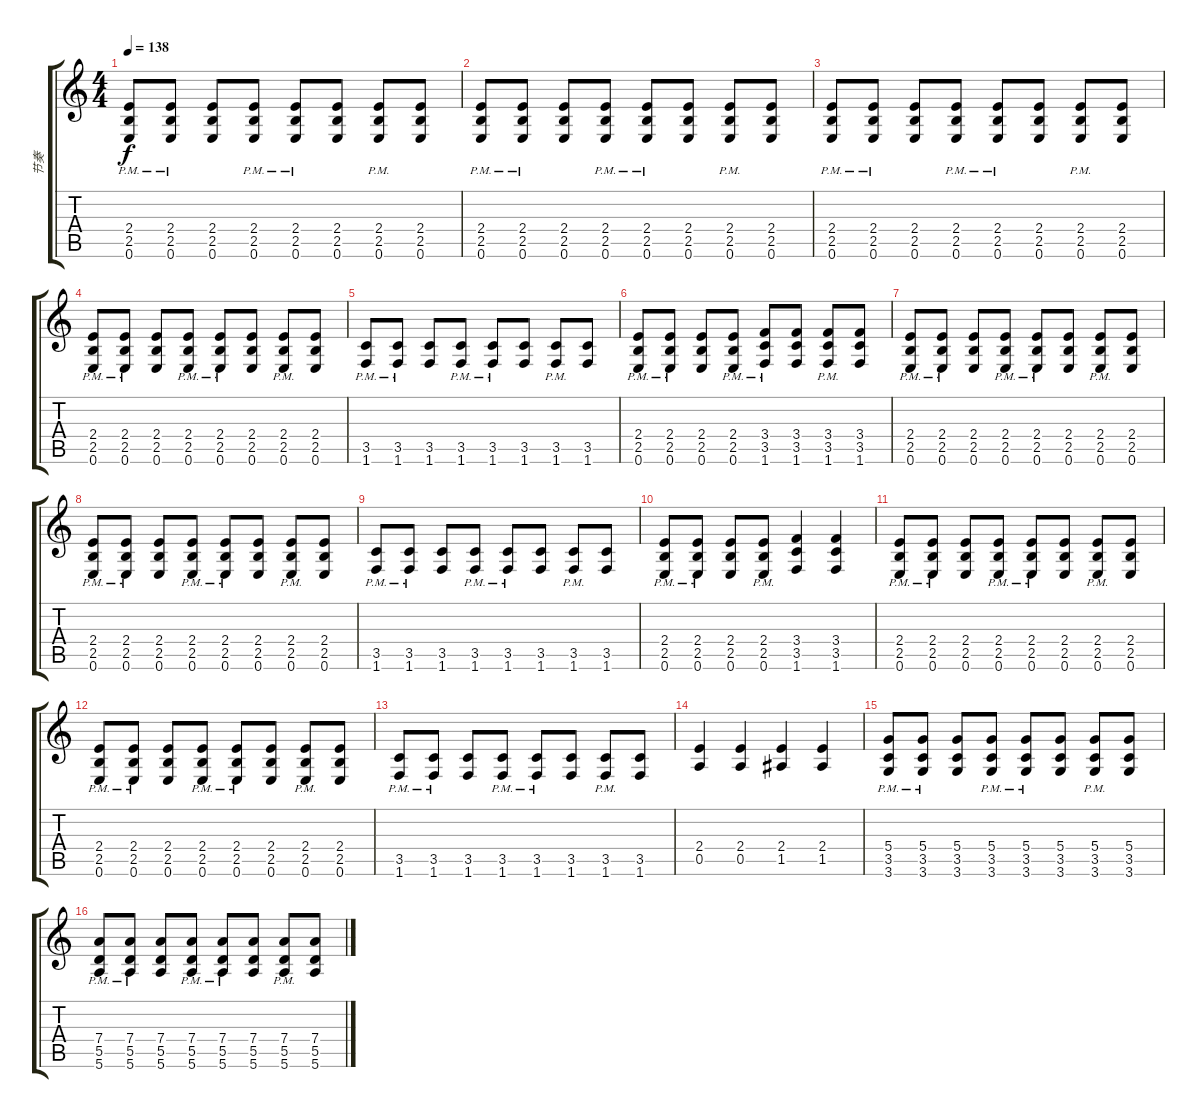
\track ("节奏" "节奏") {instrument distortionguitar}
\staff {score tabs}
\tuning (E4 B3 G3 D3 A2 E2) {hide}
\ts (4 4)
\tempo 138
\clef g2
\ks c
(2.4{pm} 2.5{pm} 0.6{pm}).8{dy f} (2.4{pm} 2.5{pm} 0.6{pm}).8 (2.4 2.5 0.6).8 (2.4{pm} 2.5{pm} 0.6{pm}).8 (2.4{pm} 2.5{pm} 0.6{pm}).8 (2.4 2.5 0.6).8 (2.4{pm} 2.5{pm} 0.6{pm}).8 (2.4 2.5 0.6).8 |
(2.4{pm} 2.5{pm} 0.6{pm}).8 (2.4{pm} 2.5{pm} 0.6{pm}).8{txt ""} (2.4 2.5 0.6).8 (2.4{pm} 2.5{pm} 0.6{pm}).8 (2.4{pm} 2.5{pm} 0.6{pm}).8 (2.4 2.5 0.6).8 (2.4{pm} 2.5{pm} 0.6{pm}).8 (2.4 2.5 0.6).8 |
(2.4{pm} 2.5{pm} 0.6{pm}).8 (2.4{pm} 2.5{pm} 0.6{pm}).8 (2.4 2.5 0.6).8 (2.4{pm} 2.5{pm} 0.6{pm}).8 (2.4{pm} 2.5{pm} 0.6{pm}).8 (2.4 2.5 0.6).8 (2.4{pm} 2.5{pm} 0.6{pm}).8 (2.4 2.5 0.6).8 |
(2.4{pm} 2.5{pm} 0.6{pm}).8 (2.4{pm} 2.5{pm} 0.6{pm}).8 (2.4 2.5 0.6).8 (2.4{pm} 2.5{pm} 0.6{pm}).8 (2.4{pm} 2.5{pm} 0.6{pm}).8 (2.4 2.5 0.6).8 (2.4{pm} 2.5{pm} 0.6{pm}).8 (2.4 2.5 0.6).8 |
(3.5{pm} 1.6{pm}).8 (3.5{pm} 1.6{pm}).8 (3.5 1.6).8 (3.5{pm} 1.6{pm}).8 (3.5{pm} 1.6{pm}).8 (3.5 1.6).8 (3.5{pm} 1.6{pm}).8 (3.5 1.6).8 |
(2.4{pm} 2.5{pm} 0.6{pm}).8 (2.4{pm} 2.5{pm} 0.6{pm}).8 (2.4 2.5 0.6).8 (2.4{pm} 2.5{pm} 0.6{pm}).8 (3.4{pm} 3.5{pm} 1.6{pm}).8 (3.4 3.5 1.6).8 (3.4{pm} 3.5{pm} 1.6{pm}).8 (3.4 3.5 1.6).8 |
(2.4{pm} 2.5{pm} 0.6{pm}).8 (2.4{pm} 2.5{pm} 0.6{pm}).8 (2.4 2.5 0.6).8 (2.4{pm} 2.5{pm} 0.6{pm}).8 (2.4{pm} 2.5{pm} 0.6{pm}).8 (2.4 2.5 0.6).8 (2.4{pm} 2.5{pm} 0.6{pm}).8 (2.4 2.5 0.6).8 |
(2.4{pm} 2.5{pm} 0.6{pm}).8 (2.4{pm} 2.5{pm} 0.6{pm}).8 (2.4 2.5 0.6).8 (2.4{pm} 2.5{pm} 0.6{pm}).8 (2.4{pm} 2.5{pm} 0.6{pm}).8 (2.4 2.5 0.6).8 (2.4{pm} 2.5{pm} 0.6{pm}).8 (2.4 2.5 0.6).8 |
(3.5{pm} 1.6{pm}).8 (3.5{pm} 1.6{pm}).8 (3.5 1.6).8 (3.5{pm} 1.6{pm}).8 (3.5{pm} 1.6{pm}).8 (3.5 1.6).8 (3.5{pm} 1.6{pm}).8 (3.5 1.6).8 |
(2.4{pm} 2.5{pm} 0.6{pm}).8 (2.4{pm} 2.5{pm} 0.6{pm}).8 (2.4 2.5 0.6).8 (2.4{pm} 2.5{pm} 0.6{pm}).8 (3.4 3.5 1.6).4 (3.4 3.5 1.6).4 |
(2.4{pm} 2.5{pm} 0.6{pm}).8 (2.4{pm} 2.5{pm} 0.6{pm}).8 (2.4 2.5 0.6).8 (2.4{pm} 2.5{pm} 0.6{pm}).8 (2.4{pm} 2.5{pm} 0.6{pm}).8 (2.4 2.5 0.6).8 (2.4{pm} 2.5{pm} 0.6{pm}).8 (2.4 2.5 0.6).8 |
(2.4{pm} 2.5{pm} 0.6{pm}).8 (2.4{pm} 2.5{pm} 0.6{pm}).8 (2.4 2.5 0.6).8 (2.4{pm} 2.5{pm} 0.6{pm}).8 (2.4{pm} 2.5{pm} 0.6{pm}).8 (2.4 2.5 0.6).8 (2.4{pm} 2.5{pm} 0.6{pm}).8 (2.4 2.5 0.6).8 |
(3.5{pm} 1.6{pm}).8 (3.5{pm} 1.6{pm}).8 (3.5 1.6).8 (3.5{pm} 1.6{pm}).8 (3.5{pm} 1.6{pm}).8 (3.5 1.6).8 (3.5{pm} 1.6{pm}).8 (3.5 1.6).8 |
(2.4 0.5).4 (2.4 0.5).4 (2.4 1.5).4 (2.4 1.5).4 |
(5.4{pm} 3.5{pm} 3.6).8 (5.4{pm} 3.5{pm} 3.6).8 (5.4 3.5 3.6).8 (5.4{pm} 3.5{pm} 3.6).8 (5.4{pm} 3.5{pm} 3.6).8 (5.4 3.5 3.6).8 (5.4{pm} 3.5{pm} 3.6).8 (5.4 3.5 3.6).8 |
(7.4{pm} 5.5{pm} 5.6).8 (7.4{pm} 5.5{pm} 5.6).8 (7.4 5.5 5.6).8 (7.4{pm} 5.5{pm} 5.6).8 (7.4{pm} 5.5{pm} 5.6).8 (7.4 5.5 5.6).8 (7.4{pm} 5.5{pm} 5.6).8 (7.4 5.5 5.6).8
